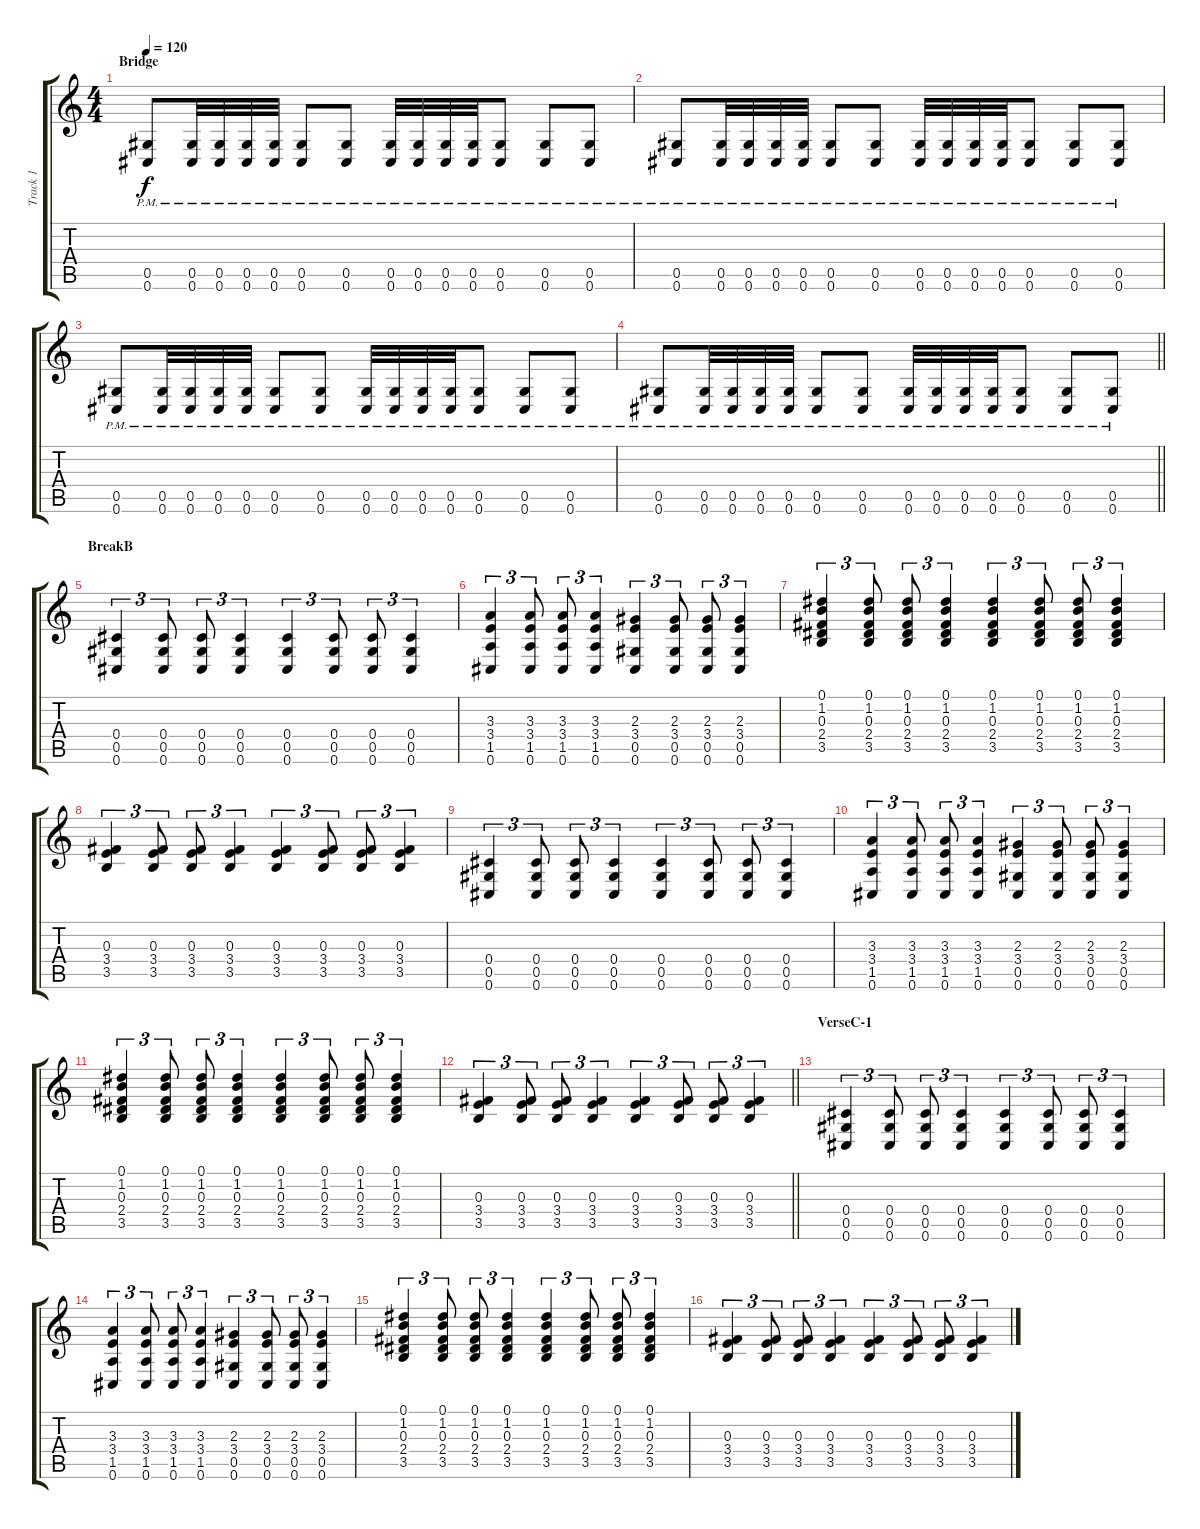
\track ("Track 1" "Track 1") {instrument distortionguitar}
\staff {score tabs}
\tuning (Eb4 Bb3 Gb3 Db3 Ab2 Db2) {hide}
\ts (4 4)
\section ("" "Bridge")
\tempo 120
\clef g2
\ks c
(0.5{pm} 0.6{pm}).8{dy f} (0.5{pm} 0.6{pm}).32 (0.5{pm} 0.6{pm}).32 (0.5{pm} 0.6{pm}).32 (0.5{pm} 0.6{pm}).32 (0.5{pm} 0.6{pm}).8 (0.5{pm} 0.6{pm}).8 (0.5{pm} 0.6{pm}).32 (0.5{pm} 0.6{pm}).32 (0.5{pm} 0.6{pm}).32 (0.5{pm} 0.6{pm}).32 (0.5{pm} 0.6{pm}).8 (0.5{pm} 0.6{pm}).8 (0.5{pm} 0.6{pm}).8 |
(0.5{pm} 0.6{pm}).8 (0.5{pm} 0.6{pm}).32 (0.5{pm} 0.6{pm}).32 (0.5{pm} 0.6{pm}).32 (0.5{pm} 0.6{pm}).32 (0.5{pm} 0.6{pm}).8 (0.5{pm} 0.6{pm}).8 (0.5{pm} 0.6{pm}).32 (0.5{pm} 0.6{pm}).32 (0.5{pm} 0.6{pm}).32 (0.5{pm} 0.6{pm}).32 (0.5{pm} 0.6{pm}).8 (0.5{pm} 0.6{pm}).8 (0.5{pm} 0.6{pm}).8 |
(0.5{pm} 0.6{pm}).8 (0.5{pm} 0.6{pm}).32 (0.5{pm} 0.6{pm}).32 (0.5{pm} 0.6{pm}).32 (0.5{pm} 0.6{pm}).32 (0.5{pm} 0.6{pm}).8 (0.5{pm} 0.6{pm}).8 (0.5{pm} 0.6{pm}).32 (0.5{pm} 0.6{pm}).32 (0.5{pm} 0.6{pm}).32 (0.5{pm} 0.6{pm}).32 (0.5{pm} 0.6{pm}).8 (0.5{pm} 0.6{pm}).8 (0.5{pm} 0.6{pm}).8 |
\barLineRight lightlight
(0.5{pm} 0.6{pm}).8 (0.5{pm} 0.6{pm}).32 (0.5{pm} 0.6{pm}).32 (0.5{pm} 0.6{pm}).32 (0.5{pm} 0.6{pm}).32 (0.5{pm} 0.6{pm}).8 (0.5{pm} 0.6{pm}).8 (0.5{pm} 0.6{pm}).32 (0.5{pm} 0.6{pm}).32 (0.5{pm} 0.6{pm}).32 (0.5{pm} 0.6{pm}).32 (0.5{pm} 0.6{pm}).8 (0.5{pm} 0.6{pm}).8 (0.5{pm} 0.6{pm}).8 |
\section ("" "BreakB")
(0.4 0.5 0.6).4{tu (3 2)} (0.4 0.5 0.6).8{tu (3 2)} (0.4 0.5 0.6).8{tu (3 2)} (0.4 0.5 0.6).4{tu (3 2)} (0.4 0.5 0.6).4{tu (3 2)} (0.4 0.5 0.6).8{tu (3 2)} (0.4 0.5 0.6).8{tu (3 2)} (0.4 0.5 0.6).4{tu (3 2)} |
(3.3 3.4 1.5 0.6).4{tu (3 2)} (3.3 3.4 1.5 0.6).8{tu (3 2)} (3.3 3.4 1.5 0.6).8{tu (3 2)} (3.3 3.4 1.5 0.6).4{tu (3 2)} (2.3 3.4 0.5 0.6).4{tu (3 2)} (2.3 3.4 0.5 0.6).8{tu (3 2)} (2.3 3.4 0.5 0.6).8{tu (3 2)} (2.3 3.4 0.5 0.6).4{tu (3 2)} |
(0.1 1.2 0.3 2.4 3.5).4{tu (3 2)} (0.1 1.2 0.3 2.4 3.5).8{tu (3 2)} (0.1 1.2 0.3 2.4 3.5).8{tu (3 2)} (0.1 1.2 0.3 2.4 3.5).4{tu (3 2)} (0.1 1.2 0.3 2.4 3.5).4{tu (3 2)} (0.1 1.2 0.3 2.4 3.5).8{tu (3 2)} (0.1 1.2 0.3 2.4 3.5).8{tu (3 2)} (0.1 1.2 0.3 2.4 3.5).4{tu (3 2)} |
(0.3 3.4 3.5).4{tu (3 2)} (0.3 3.4 3.5).8{tu (3 2)} (0.3 3.4 3.5).8{tu (3 2)} (0.3 3.4 3.5).4{tu (3 2)} (0.3 3.4 3.5).4{tu (3 2)} (0.3 3.4 3.5).8{tu (3 2)} (0.3 3.4 3.5).8{tu (3 2)} (0.3 3.4 3.5).4{tu (3 2)} |
(0.4 0.5 0.6).4{tu (3 2)} (0.4 0.5 0.6).8{tu (3 2)} (0.4 0.5 0.6).8{tu (3 2)} (0.4 0.5 0.6).4{tu (3 2)} (0.4 0.5 0.6).4{tu (3 2)} (0.4 0.5 0.6).8{tu (3 2)} (0.4 0.5 0.6).8{tu (3 2)} (0.4 0.5 0.6).4{tu (3 2)} |
(3.3 3.4 1.5 0.6).4{tu (3 2)} (3.3 3.4 1.5 0.6).8{tu (3 2)} (3.3 3.4 1.5 0.6).8{tu (3 2)} (3.3 3.4 1.5 0.6).4{tu (3 2)} (2.3 3.4 0.5 0.6).4{tu (3 2)} (2.3 3.4 0.5 0.6).8{tu (3 2)} (2.3 3.4 0.5 0.6).8{tu (3 2)} (2.3 3.4 0.5 0.6).4{tu (3 2)} |
(0.1 1.2 0.3 2.4 3.5).4{tu (3 2)} (0.1 1.2 0.3 2.4 3.5).8{tu (3 2)} (0.1 1.2 0.3 2.4 3.5).8{tu (3 2)} (0.1 1.2 0.3 2.4 3.5).4{tu (3 2)} (0.1 1.2 0.3 2.4 3.5).4{tu (3 2)} (0.1 1.2 0.3 2.4 3.5).8{tu (3 2)} (0.1 1.2 0.3 2.4 3.5).8{tu (3 2)} (0.1 1.2 0.3 2.4 3.5).4{tu (3 2)} |
\barLineRight lightlight
(0.3 3.4 3.5).4{tu (3 2)} (0.3 3.4 3.5).8{tu (3 2)} (0.3 3.4 3.5).8{tu (3 2)} (0.3 3.4 3.5).4{tu (3 2)} (0.3 3.4 3.5).4{tu (3 2)} (0.3 3.4 3.5).8{tu (3 2)} (0.3 3.4 3.5).8{tu (3 2)} (0.3 3.4 3.5).4{tu (3 2)} |
\section ("" "VerseC-1")
(0.4 0.5 0.6).4{tu (3 2)} (0.4 0.5 0.6).8{tu (3 2)} (0.4 0.5 0.6).8{tu (3 2)} (0.4 0.5 0.6).4{tu (3 2)} (0.4 0.5 0.6).4{tu (3 2)} (0.4 0.5 0.6).8{tu (3 2)} (0.4 0.5 0.6).8{tu (3 2)} (0.4 0.5 0.6).4{tu (3 2)} |
(3.3 3.4 1.5 0.6).4{tu (3 2)} (3.3 3.4 1.5 0.6).8{tu (3 2)} (3.3 3.4 1.5 0.6).8{tu (3 2)} (3.3 3.4 1.5 0.6).4{tu (3 2)} (2.3 3.4 0.5 0.6).4{tu (3 2)} (2.3 3.4 0.5 0.6).8{tu (3 2)} (2.3 3.4 0.5 0.6).8{tu (3 2)} (2.3 3.4 0.5 0.6).4{tu (3 2)} |
(0.1 1.2 0.3 2.4 3.5).4{tu (3 2)} (0.1 1.2 0.3 2.4 3.5).8{tu (3 2)} (0.1 1.2 0.3 2.4 3.5).8{tu (3 2)} (0.1 1.2 0.3 2.4 3.5).4{tu (3 2)} (0.1 1.2 0.3 2.4 3.5).4{tu (3 2)} (0.1 1.2 0.3 2.4 3.5).8{tu (3 2)} (0.1 1.2 0.3 2.4 3.5).8{tu (3 2)} (0.1 1.2 0.3 2.4 3.5).4{tu (3 2)} |
(0.3 3.4 3.5).4{tu (3 2)} (0.3 3.4 3.5).8{tu (3 2)} (0.3 3.4 3.5).8{tu (3 2)} (0.3 3.4 3.5).4{tu (3 2)} (0.3 3.4 3.5).4{tu (3 2)} (0.3 3.4 3.5).8{tu (3 2)} (0.3 3.4 3.5).8{tu (3 2)} (0.3 3.4 3.5).4{tu (3 2)}
